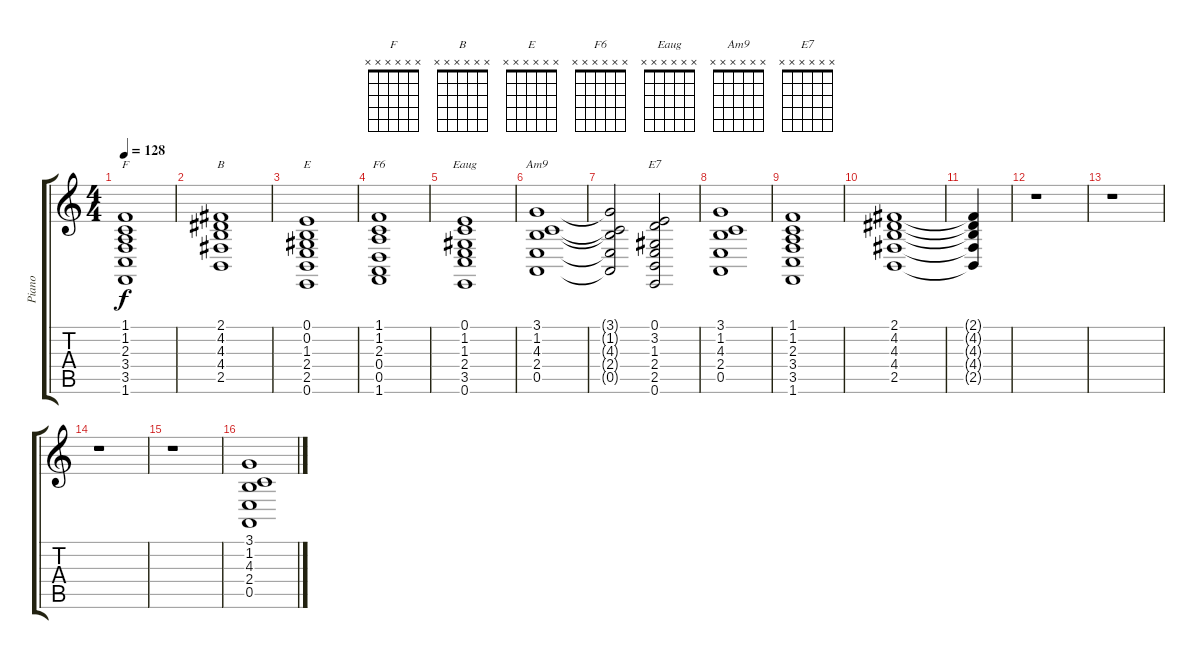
\track ("Piano" "Piano") {instrument electricpiano1}
\staff {score tabs}
\tuning (E4 B3 G3 D3 A2 E2) {hide}
\chord ("F" x x x x x x) {firstfret 0}
\chord ("B" x x x x x x) {firstfret 0}
\chord ("E" x x x x x x) {firstfret 0}
\chord ("F6" x x x x x x) {firstfret 0}
\chord ("Eaug" x x x x x x) {firstfret 0}
\chord ("Am9" x x x x x x) {firstfret 0}
\chord ("E7" x x x x x x) {firstfret 0}
\ts (4 4)
\tempo 128
\clef g2
\ks c
(1.1 1.2 2.3 3.4 3.5 1.6).1{ch "F" dy f} |
(2.1 4.2 4.3 4.4 2.5).1{ch "B"} |
(0.1 0.2 1.3 2.4 2.5 0.6).1{ch "E"} |
(1.1 1.2 2.3 0.4 0.5 1.6).1{ch "F6"} |
(0.1 1.2 1.3 2.4 3.5 0.6).1{ch "Eaug"} |
(3.1 1.2 4.3 2.4 0.5).1{ch "Am9"} |
(3.1{t} 1.2{t} 4.3{t} 2.4{t} 0.5{t}).2 (0.1 3.2 1.3 2.4 2.5 0.6).2{ch "E7"} |
(3.1 1.2 4.3 2.4 0.5).1 |
(1.1 1.2 2.3 3.4 3.5 1.6).1 |
(2.1 4.2 4.3 4.4 2.5).1 |
(2.1{t} 4.2{t} 4.3{t} 4.4{t} 2.5{t}).4 |
r.1 |
r.1 |
r.1 |
r.1 |
(3.1 1.2 4.3 2.4 0.5).1
